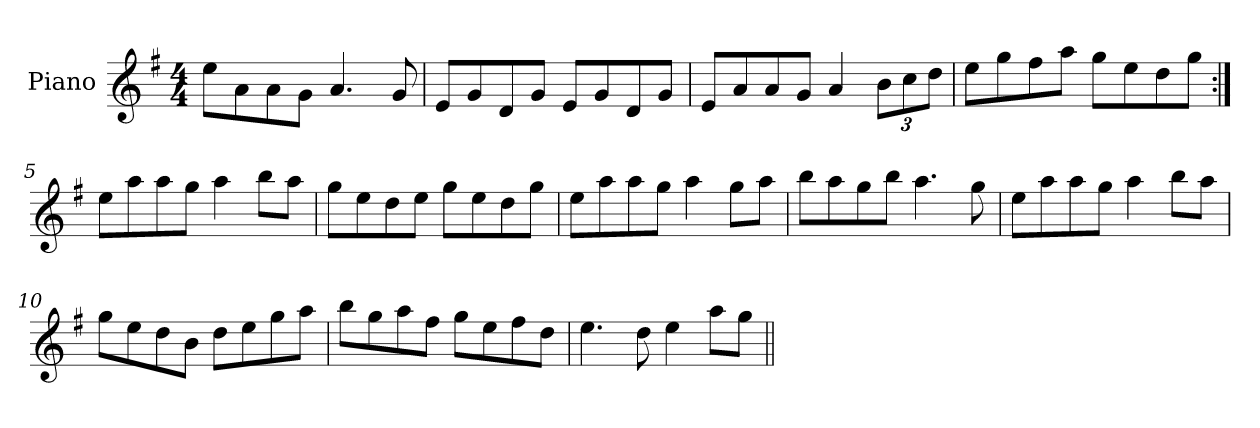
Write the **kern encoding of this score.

**kern
*part1
*staff1
*I"Piano
*I'Pno
*clefG2
*k[f#]
*A:dor
*M4/4
=1
8ee\L
8a\
8a\
8g\J
4.a/
8g/
=2
8e/L
8g/
8d/
8g/J
8e/L
8g/
8d/
8g/J
=3
8e/L
8a/
8a/
8g/J
4a/
12b\L
12cc\
12dd\J
=4
8ee\L
8gg\
8ff#\
8aa\J
8gg\L
8ee\
8dd\
8gg\J
!!LO:LB:g=z
=5:|!
8ee\L
8aa\
8aa\
8gg\J
4aa\
8bb\L
8aa\J
=6
8gg\L
8ee\
8dd\
8ee\J
8gg\L
8ee\
8dd\
8gg\J
=7
8ee\L
8aa\
8aa\
8gg\J
4aa\
8gg\L
8aa\J
=8
8bb\L
8aa\
8gg\
8bb\J
4.aa\
8gg\
=9
8ee\L
8aa\
8aa\
8gg\J
4aa\
8bb\L
8aa\J
!!LO:LB:g=z
=10
8gg\L
8ee\
8dd\
8b\J
8dd\L
8ee\
8gg\
8aa\J
=11
8bb\L
8gg\
8aa\
8ff#\J
8gg\L
8ee\
8ff#\
8dd\J
=12
4.ee\
8dd\
4ee\
8aa\L
8gg\J
=||
*-
